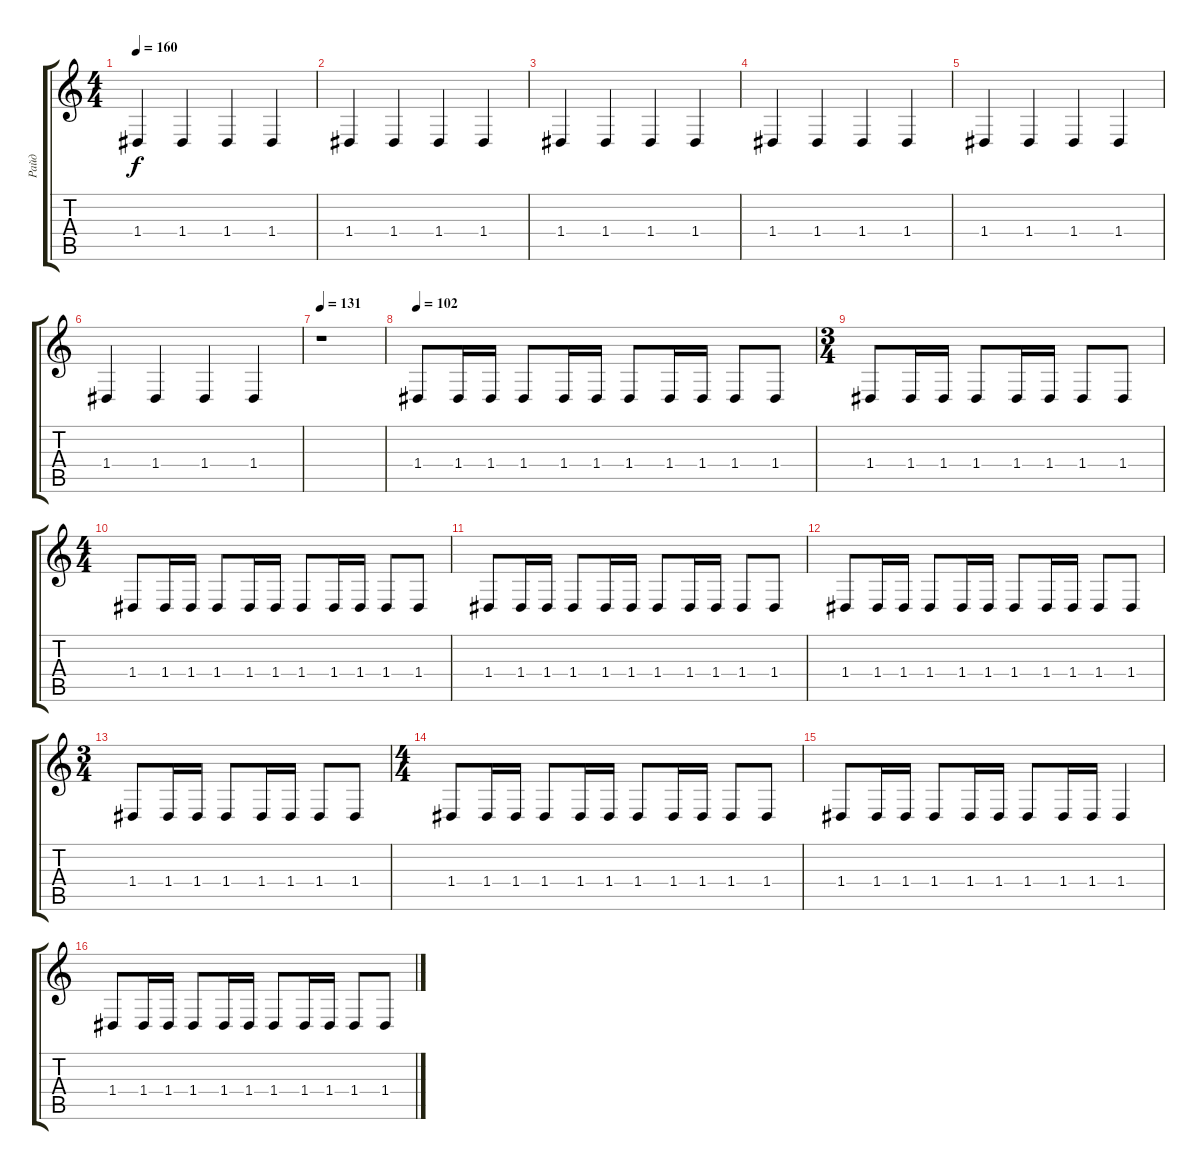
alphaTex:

\track ("Райд" "Райд") {instrument acousticgrandpiano}
\staff {score tabs}
\tuning (E4 B3 G3 D3 A2 E2) {hide}
\ts (4 4)
\tempo 160
\clef g2
\ks c
1.4.4{dy f} 1.4.4 1.4.4 1.4.4 |
1.4.4 1.4.4 1.4.4 1.4.4 |
1.4.4 1.4.4 1.4.4 1.4.4 |
1.4.4 1.4.4 1.4.4 1.4.4 |
1.4.4 1.4.4 1.4.4 1.4.4 |
1.4.4 1.4.4 1.4.4 1.4.4 |
\tempo 131
r.1 |
\tempo 102
1.4.8 1.4.16 1.4.16 1.4.8 1.4.16 1.4.16 1.4.8 1.4.16 1.4.16 1.4.8 1.4.8 |
\ts (3 4)
1.4.8 1.4.16 1.4.16 1.4.8 1.4.16 1.4.16 1.4.8 1.4.8 |
\ts (4 4)
1.4.8 1.4.16 1.4.16 1.4.8 1.4.16 1.4.16 1.4.8 1.4.16 1.4.16 1.4.8 1.4.8 |
1.4.8 1.4.16 1.4.16 1.4.8 1.4.16 1.4.16 1.4.8 1.4.16 1.4.16 1.4.8 1.4.8 |
1.4.8 1.4.16 1.4.16 1.4.8 1.4.16 1.4.16 1.4.8 1.4.16 1.4.16 1.4.8 1.4.8 |
\ts (3 4)
1.4.8 1.4.16 1.4.16 1.4.8 1.4.16 1.4.16 1.4.8 1.4.8 |
\ts (4 4)
1.4.8 1.4.16 1.4.16 1.4.8 1.4.16 1.4.16 1.4.8 1.4.16 1.4.16 1.4.8 1.4.8 |
1.4.8 1.4.16 1.4.16 1.4.8 1.4.16 1.4.16 1.4.8 1.4.16 1.4.16 1.4.4 |
1.4.8 1.4.16 1.4.16 1.4.8 1.4.16 1.4.16 1.4.8 1.4.16 1.4.16 1.4.8 1.4.8
